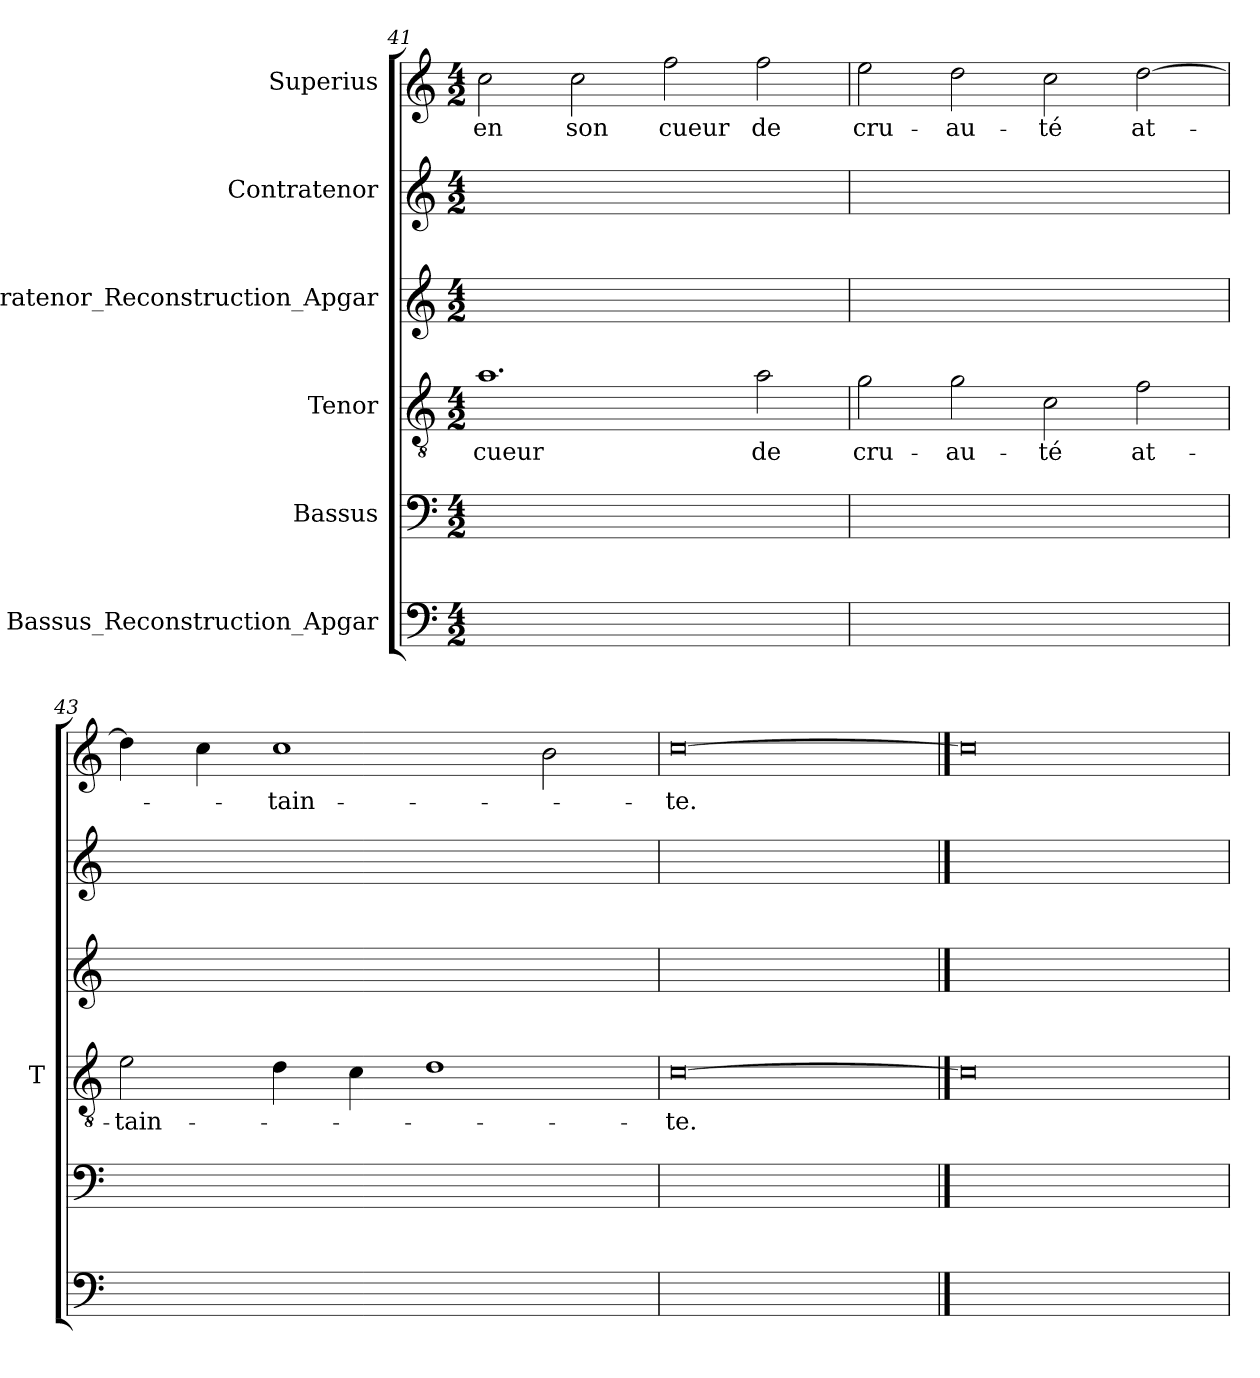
**kern	**kern	**kern	**text	**kern	**kern	**kern	**text
*part6	*part5	*part4	*part4	*part3	*part2	*part1	*part1
*staff6	*staff5	*staff4	*staff4	*staff3	*staff2	*staff1	*staff1
*I"Bassus_Reconstruction_Apgar	*I"Bassus	*I"Tenor	*	*I"Contratenor_Reconstruction_Apgar	*I"Contratenor	*I"Superius	*
*	*	*I'T	*	*	*	*	*
*clefF4	*clefF4	*clefGv2	*	*clefG2	*clefG2	*clefG2	*
*k[]	*k[]	*k[]	*	*k[]	*k[]	*k[]	*
*M4/2	*M4/2	*M4/2	*	*M4/2	*M4/2	*M4/2	*
=41	=41	=41	=41	=41	=41	=41	=41
0ryy	0ryy	1.a	-cueur	0ryy	0ryy	2cc	-en
.	.	.	.	.	.	2cc	-son
.	.	.	.	.	.	2ff	-cueur
.	.	2a	-de	.	.	2ff	-de
=42	=42	=42	=42	=42	=42	=42	=42
0ryy	0ryy	2g	cru-	0ryy	0ryy	2ee	cru-
.	.	2g	au-	.	.	2dd	au-
.	.	2c	-té	.	.	2cc	-té
.	.	2f	at-	.	.	[2dd	at-
=43	=43	=43	=43	=43	=43	=43	=43
0ryy	0ryy	2e	tain-	0ryy	0ryy	4dd]	.
.	.	.	.	.	.	4cc	.
.	.	4d	.	.	.	1cc	tain-
.	.	4c	.	.	.	.	.
.	.	1d	.	.	.	.	.
.	.	.	.	.	.	2b	.
=44	=44	=44	=44	=44	=44	=44	=44
0ryy	0ryy	[0c	-te.	0ryy	0ryy	[0cc	-te.
==45	==45	==45	==45	==45	==45	==45	==45
0ryy	0ryy	0c]	.	0ryy	0ryy	0cc]	.
=	=	=	=	=	=	=	=
*-	*-	*-	*-	*-	*-	*-	*-
